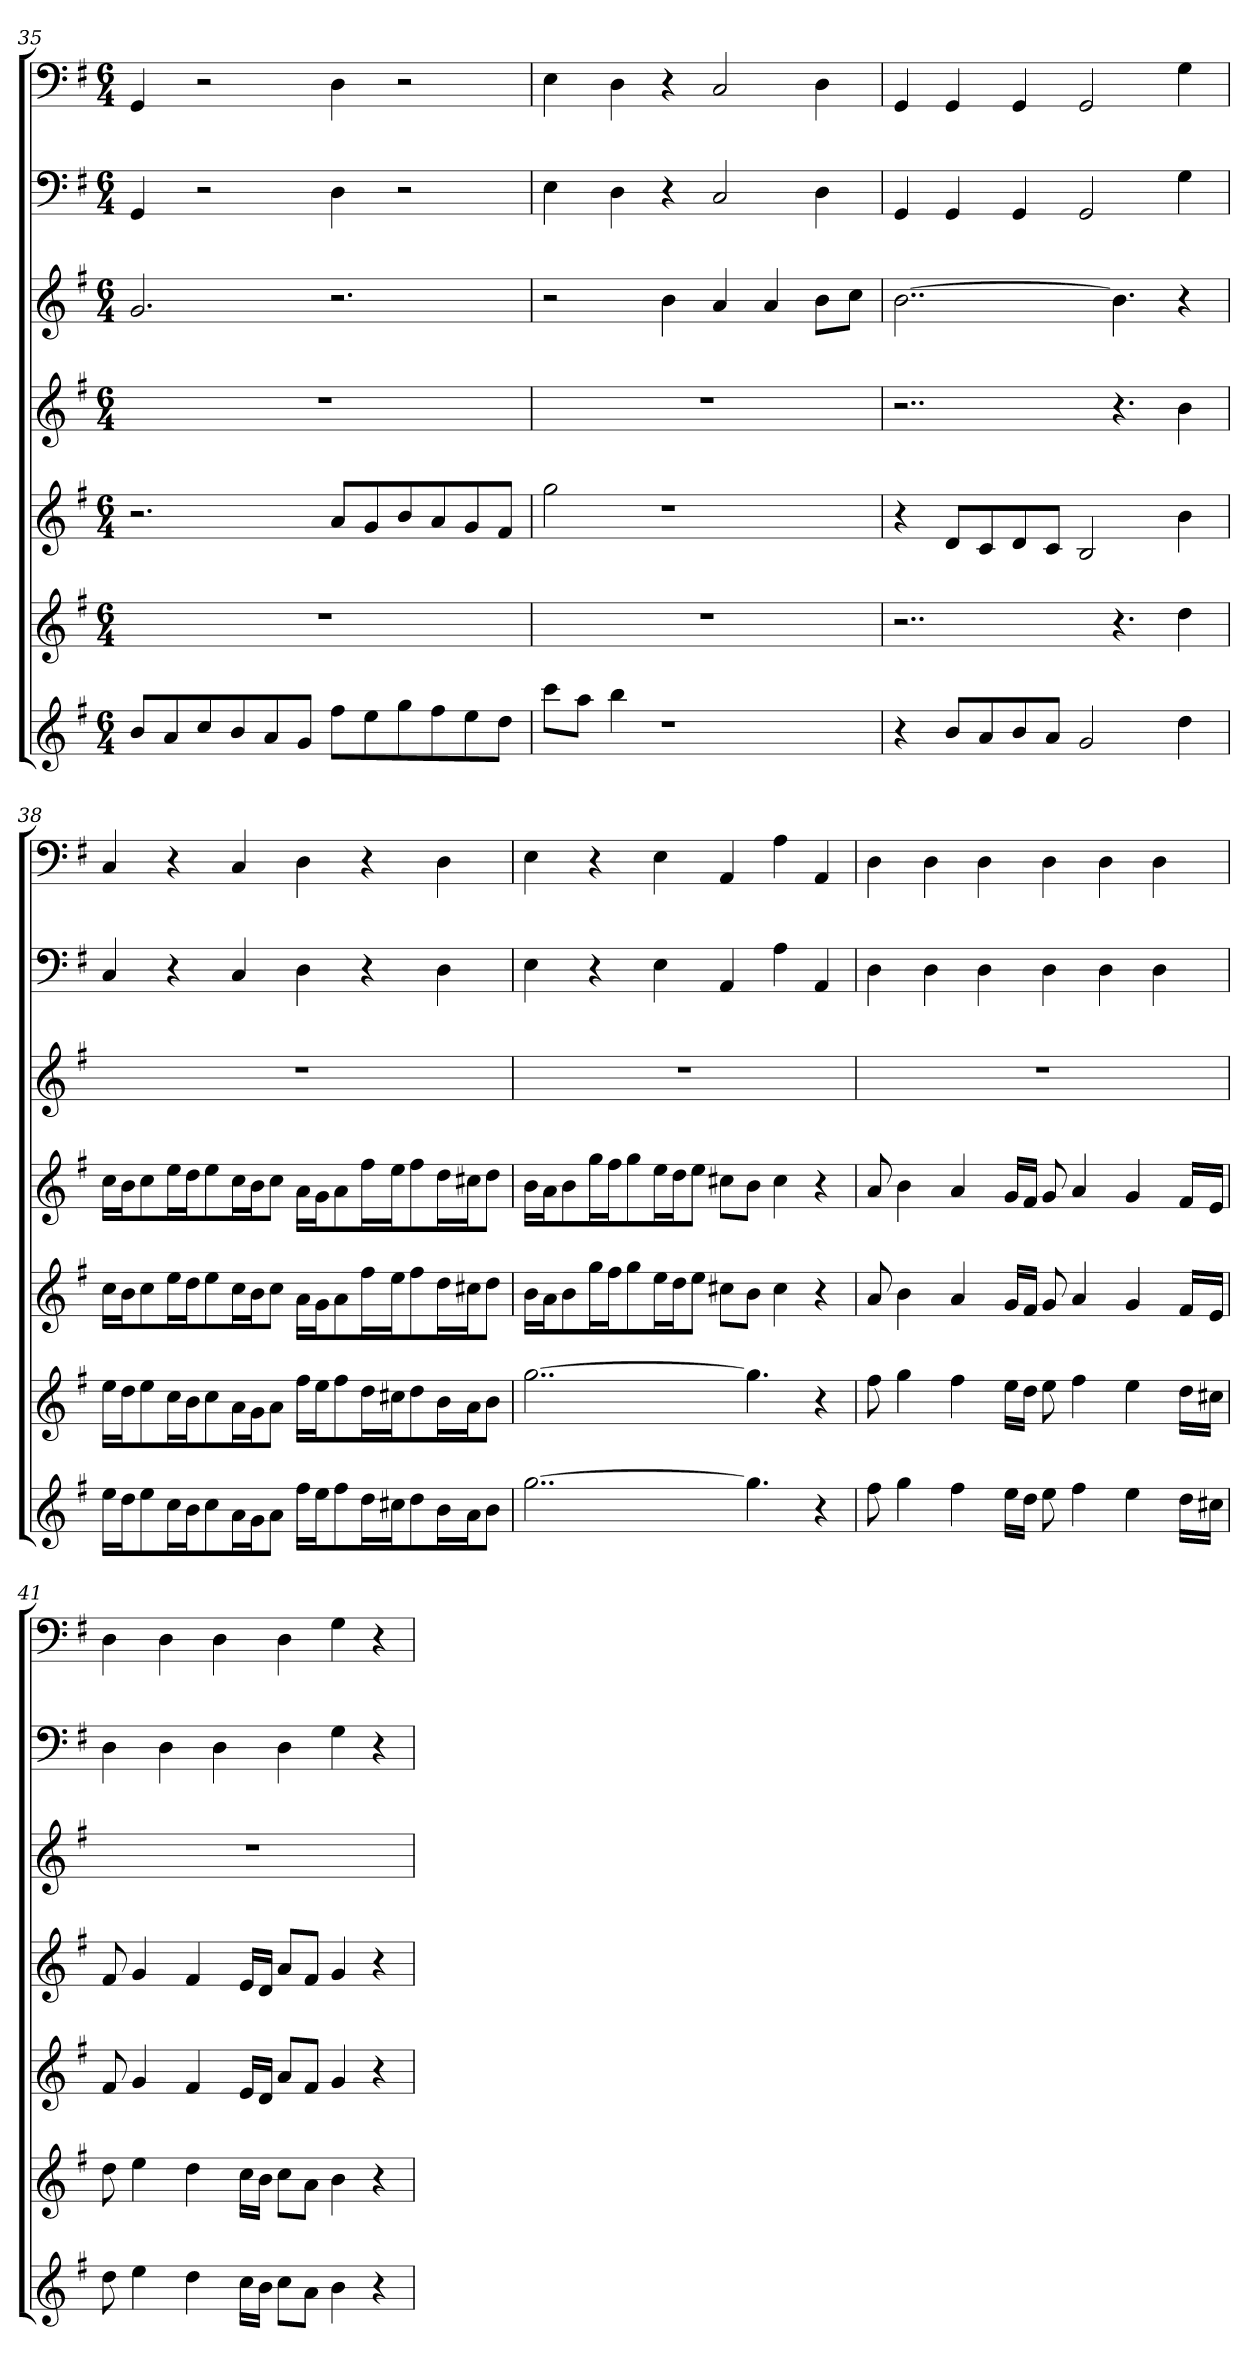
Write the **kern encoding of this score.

**kern	**kern	**kern	**kern	**kern	**kern	**kern
*part7	*part6	*part5	*part4	*part3	*part2	*part1
*staff7	*staff6	*staff5	*staff4	*staff3	*staff2	*staff1
*	*	*	*	*	*clefF4	*clefF4
*k[f#]	*k[f#]	*k[f#]	*k[f#]	*k[f#]	*k[f#]	*k[f#]
*G:	*G:	*G:	*G:	*G:	*G:	*G:
*M6/4	*M6/4	*M6/4	*M6/4	*M6/4	*M6/4	*M6/4
=35	=35	=35	=35	=35	=35	=35
8bL	1.r	2.r	1.r	2.g	4GG	4GG
8a	.	.	.	.	.	.
8cc	.	.	.	.	2r	2r
8b	.	.	.	.	.	.
8a	.	.	.	.	.	.
8gJ	.	.	.	.	.	.
8ff#L	.	8aL	.	2.r	4D	4D
8ee	.	8g	.	.	.	.
8gg	.	8b	.	.	2r	2r
8ff#	.	8a	.	.	.	.
8ee	.	8g	.	.	.	.
8ddJ	.	8f#J	.	.	.	.
=36	=36	=36	=36	=36	=36	=36
8cccL	1.r	2gg	1.r	2r	4E	4E
8aaJ	.	.	.	.	.	.
4bb	.	.	.	.	4D	4D
1r	.	1r	.	4b	4r	4r
.	.	.	.	4a	2C	2C
.	.	.	.	4a	.	.
.	.	.	.	8bL	4D	4D
.	.	.	.	8ccJ	.	.
=37	=37	=37	=37	=37	=37	=37
4r	2..r	4r	2..r	[2..b	4GG	4GG
8bL	.	8dL	.	.	4GG	4GG
8a	.	8c	.	.	.	.
8b	.	8d	.	.	4GG	4GG
8aJ	.	8cJ	.	.	.	.
2g	.	2B	.	.	2GG	2GG
.	4.r	.	4.r	4.b]	.	.
4dd	4dd	4b	4b	4r	4G	4G
=38	=38	=38	=38	=38	=38	=38
16eeLL	16eeLL	16ccLL	16ccLL	1.r	4C	4C
16ddJ	16ddJ	16bJ	16bJ	.	.	.
8ee	8ee	8cc	8cc	.	.	.
16ccL	16ccL	16eeL	16eeL	.	4r	4r
16bJ	16bJ	16ddJ	16ddJ	.	.	.
8cc	8cc	8ee	8ee	.	.	.
16aL	16aL	16ccL	16ccL	.	4C	4C
16gJ	16gJ	16bJ	16bJ	.	.	.
8aJ	8aJ	8ccJ	8ccJ	.	.	.
16ff#LL	16ff#LL	16aLL	16aLL	.	4D	4D
16eeJ	16eeJ	16gJ	16gJ	.	.	.
8ff#	8ff#	8a	8a	.	.	.
16ddL	16ddL	16ff#L	16ff#L	.	4r	4r
16cc#XJ	16cc#XJ	16eeJ	16eeJ	.	.	.
8dd	8dd	8ff#	8ff#	.	.	.
16bL	16bL	16ddL	16ddL	.	4D	4D
16aJ	16aJ	16cc#XJ	16cc#XJ	.	.	.
8bJ	8bJ	8ddJ	8ddJ	.	.	.
=39	=39	=39	=39	=39	=39	=39
[2..gg	[2..gg	16bLL	16bLL	1.r	4E	4E
.	.	16aJ	16aJ	.	.	.
.	.	8b	8b	.	.	.
.	.	16ggL	16ggL	.	4r	4r
.	.	16ff#J	16ff#J	.	.	.
.	.	8gg	8gg	.	.	.
.	.	16eeL	16eeL	.	4E	4E
.	.	16ddJ	16ddJ	.	.	.
.	.	8eeJ	8eeJ	.	.	.
.	.	8cc#XL	8cc#XL	.	4AA	4AA
4.gg]	4.gg]	8bJ	8bJ	.	.	.
.	.	4cc#	4cc#	.	4A	4A
4r	4r	4r	4r	.	4AA	4AA
=40	=40	=40	=40	=40	=40	=40
8ff#	8ff#	8a	8a	1.r	4D	4D
4gg	4gg	4b	4b	.	.	.
.	.	.	.	.	4D	4D
4ff#	4ff#	4a	4a	.	.	.
.	.	.	.	.	4D	4D
16eeLL	16eeLL	16gLL	16gLL	.	.	.
16ddJJ	16ddJJ	16f#JJ	16f#JJ	.	.	.
8ee	8ee	8g	8g	.	4D	4D
4ff#	4ff#	4a	4a	.	.	.
.	.	.	.	.	4D	4D
4ee	4ee	4g	4g	.	.	.
.	.	.	.	.	4D	4D
16ddLL	16ddLL	16f#LL	16f#LL	.	.	.
16cc#XJJ	16cc#XJJ	16eJJ	16eJJ	.	.	.
=41	=41	=41	=41	=41	=41	=41
8dd	8dd	8f#	8f#	1.r	4D	4D
4ee	4ee	4g	4g	.	.	.
.	.	.	.	.	4D	4D
4dd	4dd	4f#	4f#	.	.	.
.	.	.	.	.	4D	4D
16ccLL	16ccLL	16eLL	16eLL	.	.	.
16bJJ	16bJJ	16dJJ	16dJJ	.	.	.
8ccL	8ccL	8aL	8aL	.	4D	4D
8aJ	8aJ	8f#J	8f#J	.	.	.
4b	4b	4g	4g	.	4G	4G
4r	4r	4r	4r	.	4r	4r
=	=	=	=	=	=	=
*-	*-	*-	*-	*-	*-	*-
